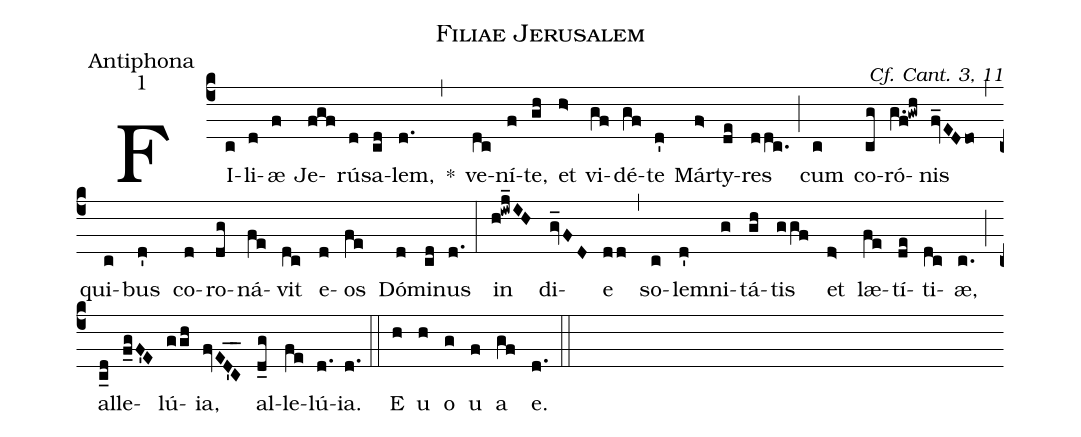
name:Filiae Jerusalem;
office-part:Antiphona;
mode:1;
commentary:Cf. Cant. 3, 11;
%%
(c4)FI(c)li(d)æ(f) Je(fgf)rú(d)sa(cd)lem,(d.) *(,) ve(dc)ní­(f)te,(gh) et(h>) vi(gf)dé(gf)te(d') Már(f>)ty(de)res(ddc.) (;) cum(c) co(cg)ró(g.f!gwh)nis(fv_EDdo) (,) qui(c)bus(d') co(d)ro(dg)ná(fe)vit(dc) e(d)os(fe) Dó(d)mi(cd)nus(d.) (:) in(h!iwj_IH) di(gv_FD)e(dd) (,) so(c)le(d')mni(g)tá(gh)tis(ggf) et(d>) læ(fe)tí­(de)ti(dc)æ,(c.) (;) al(c_d)le(f_gF'E)lú(ggh)ia,(fvED'C__) al(d_g)le(fe)lú(d.)ia.(d.) (::) E(h) u(h) o(g) u(f) a(gf) e.(d.) (::)
